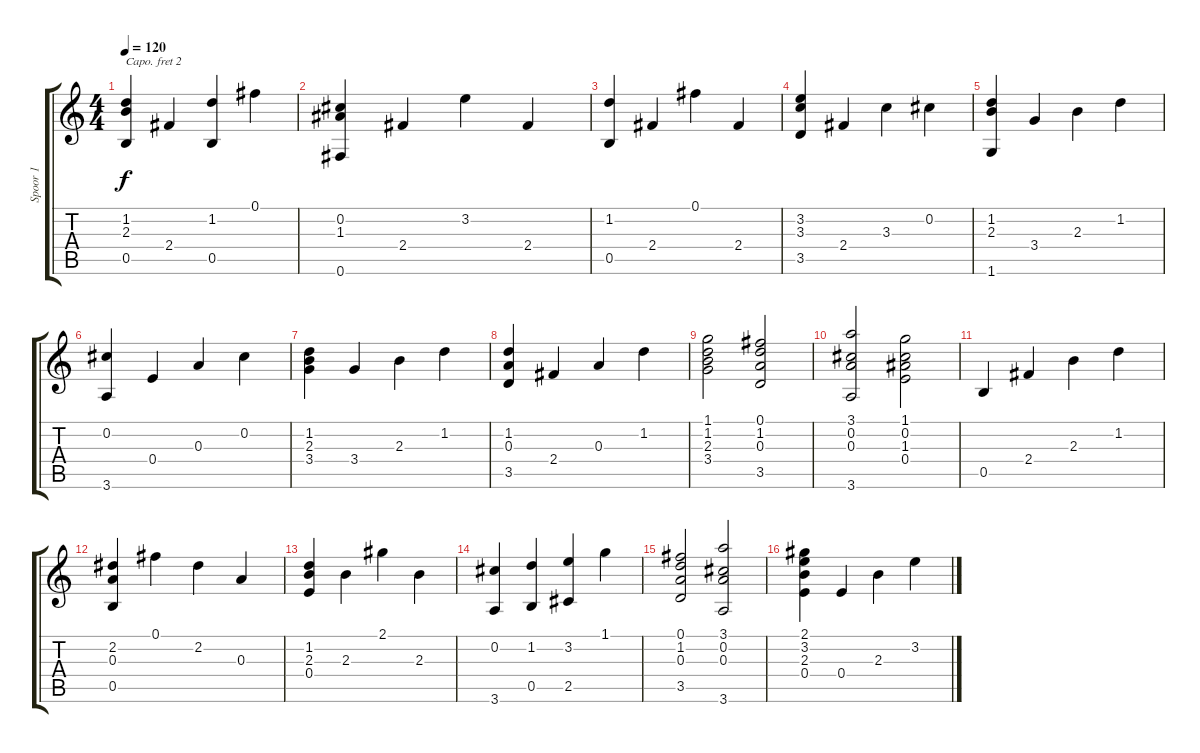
\track ("Spoor 1" "Spoor 1") {instrument acousticguitarnylon}
\staff {score tabs}
\capo 2
\tuning (E4 B3 G3 D3 A2 E2) {hide}
\ts (4 4)
\tempo 120
\clef g2
\ks c
(1.2 2.3 0.5).4{dy f} 2.4.4 (1.2 0.5).4 0.1.4 |
(0.2 1.3 0.6).4 2.4.4 3.2.4 2.4.4 |
(1.2 0.5).4 2.4.4 0.1.4 2.4.4 |
(3.2 3.3 3.5).4 2.4.4 3.3.4 0.2.4 |
(1.2 2.3 1.6).4 3.4.4 2.3.4 1.2.4 |
(0.2 3.6).4 0.4.4 0.3.4 0.2.4 |
(1.2 2.3 3.4).4 3.4.4 2.3.4 1.2.4 |
(1.2 0.3 3.5).4 2.4.4 0.3.4 1.2.4 |
(1.1 1.2 2.3 3.4).2 (0.1 1.2 0.3 3.5).2 |
(3.1 0.2 0.3 3.6).2 (1.1 0.2 1.3 0.4).2 |
0.5.4 2.4.4 2.3.4 1.2.4 |
(2.2 0.3 0.5).4 0.1.4 2.2.4 0.3.4 |
(1.2 2.3 0.4).4 2.3.4 2.1.4 2.3.4 |
(0.2 3.6).4 (1.2 0.5).4 (3.2 2.5).4 1.1.4 |
(0.1 1.2 0.3 3.5).2 (3.1 0.2 0.3 3.6).2 |
(2.1 3.2 2.3 0.4).4 0.4.4 2.3.4 3.2.4
